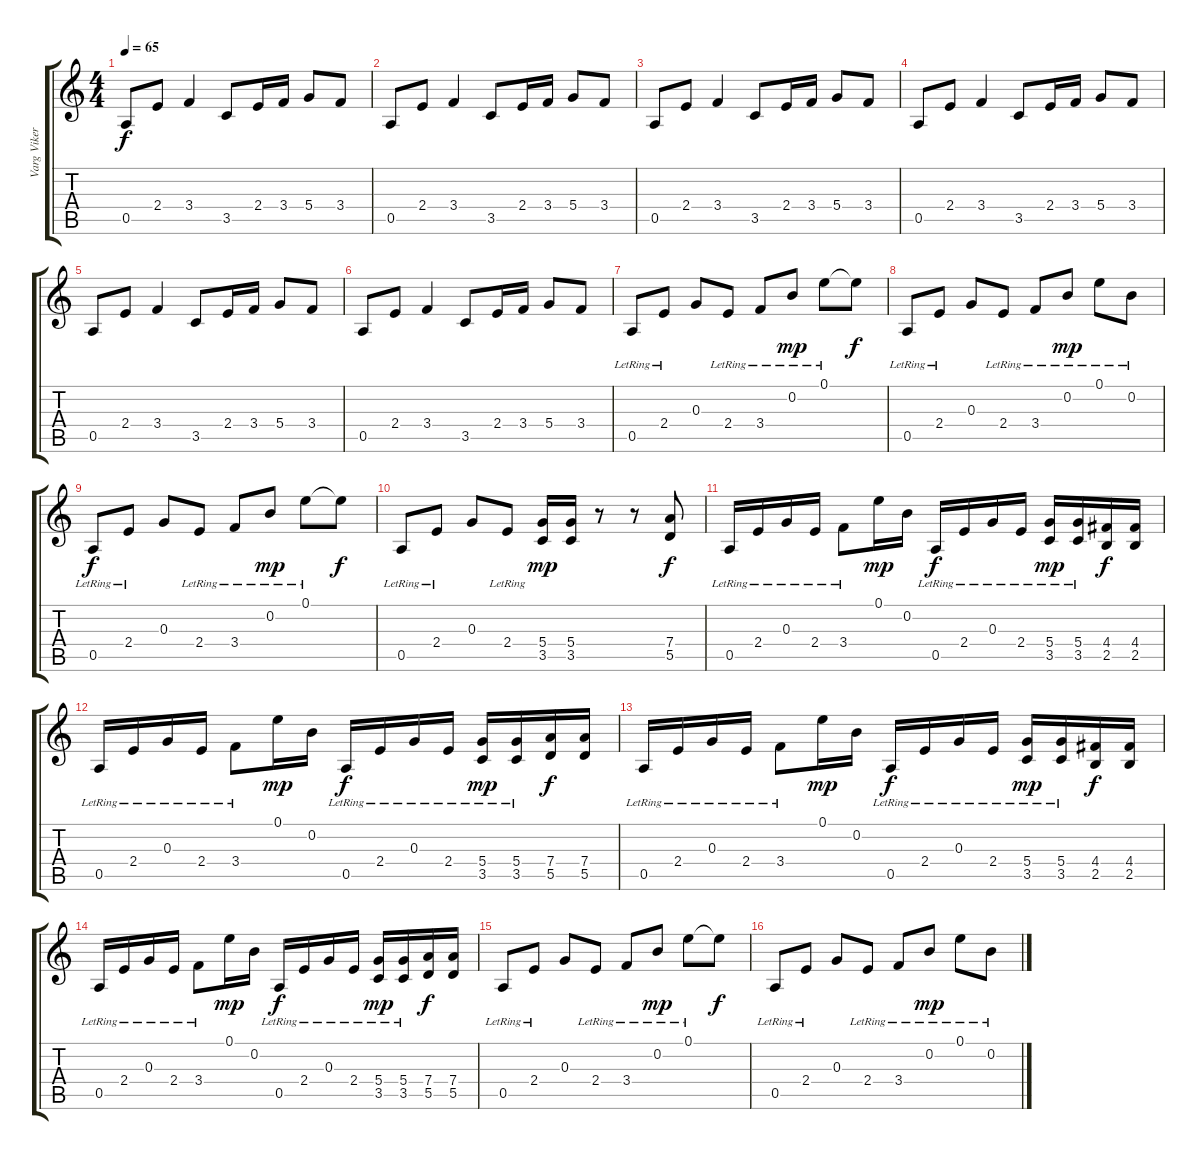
\track ("Varg Vikernes" "Varg Viker") {instrument distortionguitar}
\staff {score tabs}
\tuning (E4 B3 G3 D3 A2 E2) {hide}
\ts (4 4)
\tempo 65
\clef g2
\ks c
0.5.8{dy f instrument distortionguitar} 2.4.8 3.4.4 3.5.8 2.4.16 3.4.16 5.4.8 3.4.8 |
0.5.8 2.4.8 3.4.4 3.5.8 2.4.16 3.4.16 5.4.8 3.4.8 |
0.5.8 2.4.8 3.4.4 3.5.8 2.4.16 3.4.16 5.4.8 3.4.8 |
0.5.8 2.4.8 3.4.4 3.5.8 2.4.16 3.4.16 5.4.8 3.4.8 |
0.5.8 2.4.8 3.4.4 3.5.8 2.4.16 3.4.16 5.4.8 3.4.8 |
0.5.8 2.4.8 3.4.4 3.5.8 2.4.16 3.4.16 5.4.8 3.4.8 |
0.5{lr}.8 2.4{lr}.8 0.3.8 2.4{lr}.8 3.4{lr}.8 0.2{lr}.8{dy mp} 0.1{lr}.8 0.1{t}.8{dy f} |
0.5{lr}.8 2.4{lr}.8 0.3.8 2.4{lr}.8 3.4{lr}.8 0.2{lr}.8{dy mp} 0.1{lr}.8 0.2{lr}.8 |
0.5{lr}.8{dy f} 2.4{lr}.8 0.3.8 2.4{lr}.8 3.4{lr}.8 0.2{lr}.8{dy mp} 0.1{lr}.8 0.1{t}.8{dy f} |
0.5{lr}.8 2.4{lr}.8 0.3.8 2.4{lr}.8 (5.4 3.5).16{dy mp} (5.4 3.5).16 r.8 r.8 (7.4 5.5).8{dy f} |
0.5{lr}.16 2.4{lr}.16 0.3{lr}.16 2.4{lr}.16 3.4{lr}.8 0.1.16{dy mp} 0.2.16 0.5{lr}.16{dy f} 2.4{lr}.16 0.3{lr}.16 2.4{lr}.16 (5.4{lr} 3.5).16{dy mp} (5.4{lr} 3.5).16 (4.4 2.5).16{dy f} (4.4 2.5).16 |
0.5{lr}.16 2.4{lr}.16 0.3{lr}.16 2.4{lr}.16 3.4{lr}.8 0.1.16{dy mp} 0.2.16 0.5{lr}.16{dy f} 2.4{lr}.16 0.3{lr}.16 2.4{lr}.16 (5.4{lr} 3.5).16{dy mp} (5.4{lr} 3.5).16 (7.4 5.5).16{dy f} (7.4 5.5).16 |
0.5{lr}.16 2.4{lr}.16 0.3{lr}.16 2.4{lr}.16 3.4{lr}.8 0.1.16{dy mp} 0.2.16 0.5{lr}.16{dy f} 2.4{lr}.16 0.3{lr}.16 2.4{lr}.16 (5.4{lr} 3.5).16{dy mp} (5.4{lr} 3.5).16 (4.4 2.5).16{dy f} (4.4 2.5).16 |
0.5{lr}.16 2.4{lr}.16 0.3{lr}.16 2.4{lr}.16 3.4{lr}.8 0.1.16{dy mp} 0.2.16 0.5{lr}.16{dy f} 2.4{lr}.16 0.3{lr}.16 2.4{lr}.16 (5.4{lr} 3.5).16{dy mp} (5.4{lr} 3.5).16 (7.4 5.5).16{dy f} (7.4 5.5).16 |
0.5{lr}.8 2.4{lr}.8 0.3.8 2.4{lr}.8 3.4{lr}.8 0.2{lr}.8{dy mp} 0.1{lr}.8 0.1{t}.8{dy f} |
0.5{lr}.8 2.4{lr}.8 0.3.8 2.4{lr}.8 3.4{lr}.8 0.2{lr}.8{dy mp} 0.1{lr}.8 0.2{lr}.8
